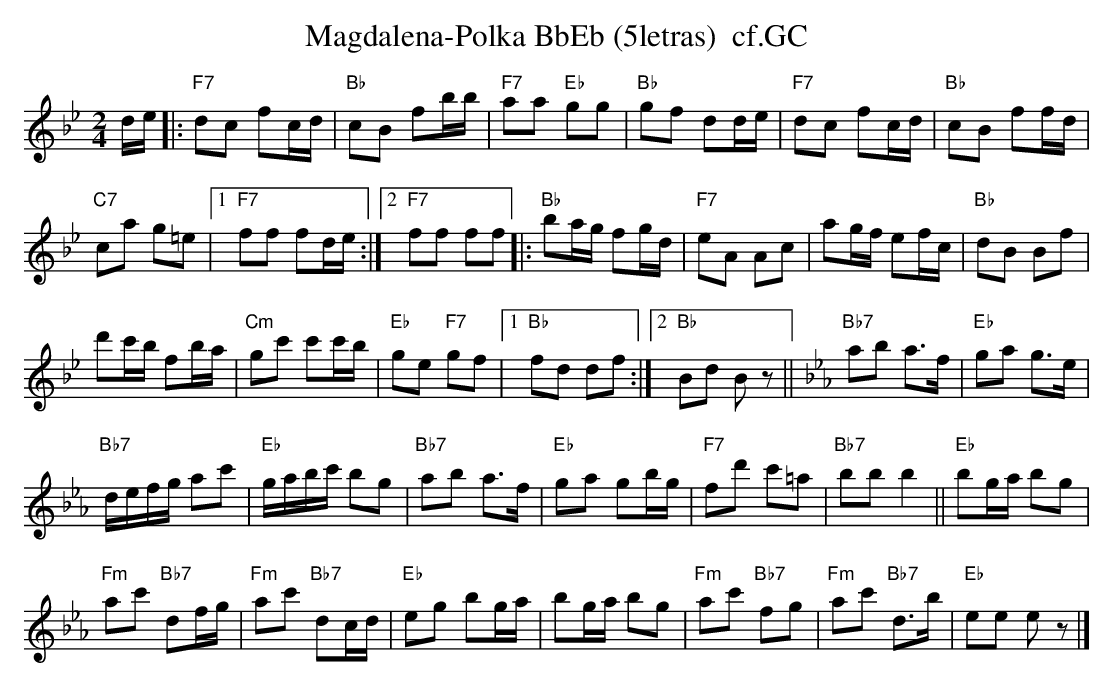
X:1
T:Magdalena-Polka BbEb (5letras)  cf.GC
M:2/4
L:1/16
K:Bbmaj%%MIDI gchordon
de |: "F7"d2c2 f2cd | "Bb"c2B2 f2bb | "F7"a2a2 "Eb"g2g2 | "Bb"g2f2 d2de | "F7"d2c2 f2cd | "Bb"c2B2 f2fd |
"C7"c2a2 g2=e2 |1 "F7"f2f2 f2de :|2 "F7"f2f2 f2f2 |: "Bb"b2ag f2gd | "F7"e2A2 A2c2 | a2gf e2fc | "Bb"d2B2 B2f2 |
d'2c'b f2ba | "Cm"g2c'2 c'2c'b | "Eb"g2e2 "F7"g2f2 |1 "Bb"f2d2 d2f2 :|2 "Bb"B2d2 B2z2 || [K:Ebmaj] "Bb7"a2b2 a3f | "Eb"g2a2 g3e |
"Bb7"defg a2c'2 | "Eb"gabc' b2g2 | "Bb7"a2b2 a3f | "Eb"g2a2 g2bg | "F7"f2d'2 c'2=a2 | "Bb7"b2b2 b4 || "Eb"b2ga b2g2 |
"Fm"a2c'2 "Bb7"d2fg | "Fm"a2c'2 "Bb7"d2cd | "Eb"e2g2 b2ga | b2ga b2g2 | "Fm"a2c'2 "Bb7"f2g2 | "Fm"a2c'2 "Bb7"d3b | "Eb"e2e2 e2z2 |]
